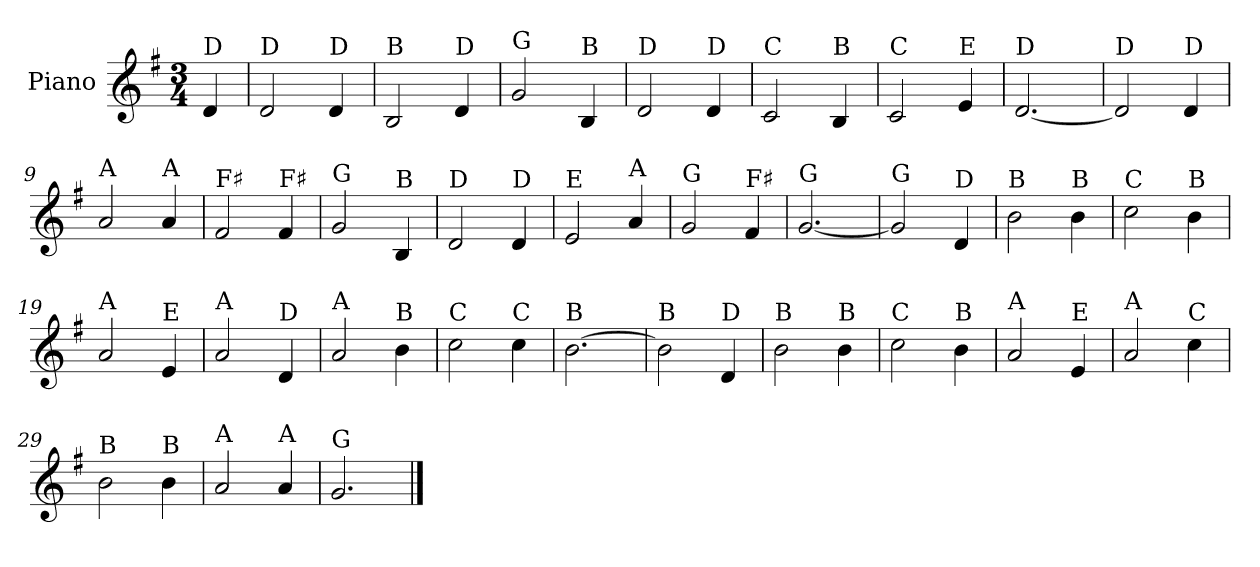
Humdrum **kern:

**kern
*part1
*staff1
*I"Piano
*I'Pno.
*clefG2
*k[f#]
*M3/4
=
!LO:TX:a:t=D
4d/
=1
!LO:TX:a:t=D
2d/
!LO:TX:a:t=D
4d/
=2
!LO:TX:a:t=B
2B/
!LO:TX:a:t=D
4d/
=3
!LO:TX:a:t=G
2g/
!LO:TX:a:t=B
4B/
=4
!LO:TX:a:t=D
2d/
!LO:TX:a:t=D
4d/
=5
!LO:TX:a:t=C
2c/
!LO:TX:a:t=B
4B/
=6
!LO:TX:a:t=C
2c/
!LO:TX:a:t=E
4e/
=7
!LO:TX:a:t=D
[2.d/
!!LO:LB:g=z
=8
!LO:TX:a:t=D
2d/]
!LO:TX:a:t=D
4d/
=9
!LO:TX:a:t=A
2a/
!LO:TX:a:t=A
4a/
=10
!LO:TX:a:t=F♯
2f#/
!LO:TX:a:t=F♯
4f#/
=11
!LO:TX:a:t=G
2g/
!LO:TX:a:t=B
4B/
=12
!LO:TX:a:t=D
2d/
!LO:TX:a:t=D
4d/
=13
!LO:TX:a:t=E
2e/
!LO:TX:a:t=A
4a/
=14
!LO:TX:a:t=G
2g/
!LO:TX:a:t=F♯
4f#/
=15
!LO:TX:a:t=G
[2.g/
!!LO:LB:g=z
=16
!LO:TX:a:t=G
2g/]
!LO:TX:a:t=D
4d/
=17
!LO:TX:a:t=B
2b\
!LO:TX:a:t=B
4b\
=18
!LO:TX:a:t=C
2cc\
!LO:TX:a:t=B
4b\
=19
!LO:TX:a:t=A
2a/
!LO:TX:a:t=E
4e/
=20
!LO:TX:a:t=A
2a/
!LO:TX:a:t=D
4d/
=21
!LO:TX:a:t=A
2a/
!LO:TX:a:t=B
4b\
=22
!LO:TX:a:t=C
2cc\
!LO:TX:a:t=C
4cc\
=23
!LO:TX:a:t=B
[2.b\
!!LO:LB:g=z
=24
!LO:TX:a:t=B
2b\]
!LO:TX:a:t=D
4d/
=25
!LO:TX:a:t=B
2b\
!LO:TX:a:t=B
4b\
=26
!LO:TX:a:t=C
2cc\
!LO:TX:a:t=B
4b\
=27
!LO:TX:a:t=A
2a/
!LO:TX:a:t=E
4e/
=28
!LO:TX:a:t=A
2a/
!LO:TX:a:t=C
4cc\
=29
!LO:TX:a:t=B
2b\
!LO:TX:a:t=B
4b\
=30
!LO:TX:a:t=A
2a/
!LO:TX:a:t=A
4a/
=31
!LO:TX:a:t=G
2.g/
==
*-
